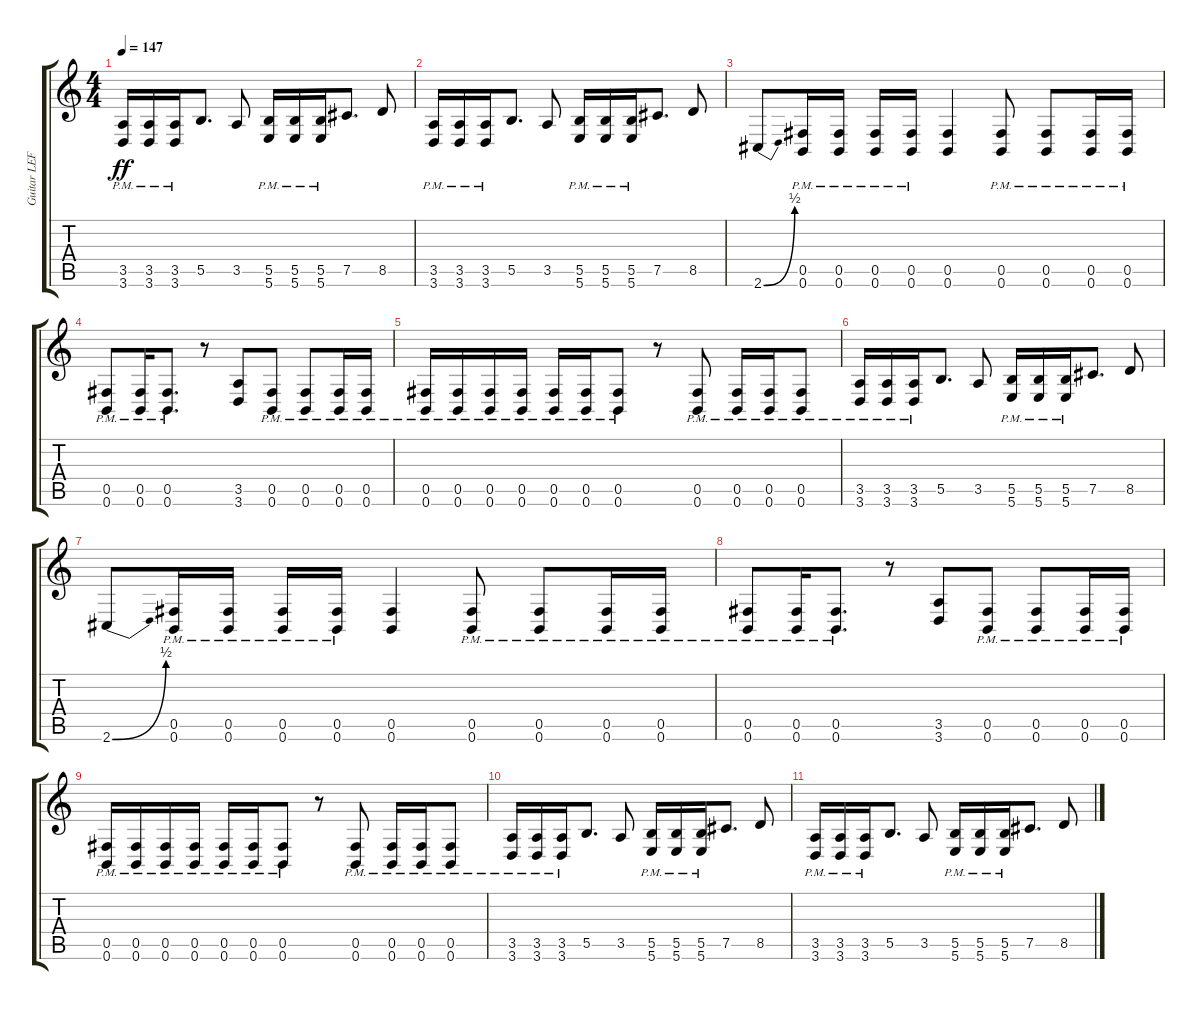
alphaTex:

\track ("Guitar LEFT" "Guitar LEF") {instrument overdrivenguitar}
\staff {score tabs}
\tuning (Db4 Ab3 E3 B2 Gb2 B1) {hide}
\ts (4 4)
\tempo 147
\clef g2
\ks c
(3.5{pm} 3.6{pm}).16{dy ff} (3.5{pm} 3.6{pm}).16 (3.5{pm} 3.6{pm}).16 5.5.8{d} 3.5.8 (5.5{pm} 5.6{pm}).16 (5.5{pm} 5.6{pm}).16 (5.5{pm} 5.6{pm}).16 7.5.8{d} 8.5.8 |
(3.5{pm} 3.6{pm}).16 (3.5{pm} 3.6{pm}).16 (3.5{pm} 3.6{pm}).16 5.5.8{d} 3.5.8 (5.5{pm} 5.6{pm}).16 (5.5{pm} 5.6{pm}).16 (5.5{pm} 5.6{pm}).16 7.5.8{d} 8.5.8 |
2.6{be (bend 0 0 60 2)}.8 (0.5{pm} 0.6{pm}).16 (0.5{pm} 0.6{pm}).16 (0.5{pm} 0.6{pm}).16 (0.5{pm} 0.6{pm}).16 (0.5 0.6).4 (0.5{pm} 0.6{pm}).8 (0.5{pm} 0.6{pm}).8 (0.5{pm} 0.6{pm}).16 (0.5{pm} 0.6{pm}).16 |
(0.5{pm} 0.6{pm}).8 (0.5{pm} 0.6{pm}).16 (0.5{pm} 0.6{pm}).8{d} r.8 (3.5 3.6).8 (0.5{pm} 0.6{pm}).8 (0.5{pm} 0.6{pm}).8 (0.5{pm} 0.6{pm}).16 (0.5{pm} 0.6{pm}).16 |
(0.5{pm} 0.6{pm}).16 (0.5{pm} 0.6{pm}).16 (0.5{pm} 0.6{pm}).16 (0.5{pm} 0.6{pm}).16 (0.5{pm} 0.6{pm}).16 (0.5{pm} 0.6{pm}).16 (0.5{pm} 0.6{pm}).8 r.8 (0.5{pm} 0.6{pm}).8 (0.5{pm} 0.6{pm}).16 (0.5{pm} 0.6{pm}).16 (0.5{pm} 0.6{pm}).8 |
(3.5{pm} 3.6{pm}).16 (3.5{pm} 3.6{pm}).16 (3.5{pm} 3.6{pm}).16 5.5.8{d} 3.5.8 (5.5{pm} 5.6{pm}).16 (5.5{pm} 5.6{pm}).16 (5.5{pm} 5.6{pm}).16 7.5.8{d} 8.5.8 |
2.6{be (bend 0 0 60 2)}.8 (0.5{pm} 0.6{pm}).16 (0.5{pm} 0.6{pm}).16 (0.5{pm} 0.6{pm}).16 (0.5{pm} 0.6{pm}).16 (0.5 0.6).4 (0.5{pm} 0.6{pm}).8 (0.5{pm} 0.6{pm}).8 (0.5{pm} 0.6{pm}).16 (0.5{pm} 0.6{pm}).16 |
(0.5{pm} 0.6{pm}).8 (0.5{pm} 0.6{pm}).16 (0.5{pm} 0.6{pm}).8{d} r.8 (3.5 3.6).8 (0.5{pm} 0.6{pm}).8 (0.5{pm} 0.6{pm}).8 (0.5{pm} 0.6{pm}).16 (0.5{pm} 0.6{pm}).16 |
(0.5{pm} 0.6{pm}).16 (0.5{pm} 0.6{pm}).16 (0.5{pm} 0.6{pm}).16 (0.5{pm} 0.6{pm}).16 (0.5{pm} 0.6{pm}).16 (0.5{pm} 0.6{pm}).16 (0.5{pm} 0.6{pm}).8 r.8 (0.5{pm} 0.6{pm}).8 (0.5{pm} 0.6{pm}).16 (0.5{pm} 0.6{pm}).16 (0.5{pm} 0.6{pm}).8 |
(3.5{pm} 3.6{pm}).16 (3.5{pm} 3.6{pm}).16 (3.5{pm} 3.6{pm}).16 5.5.8{d} 3.5.8 (5.5{pm} 5.6{pm}).16 (5.5{pm} 5.6{pm}).16 (5.5{pm} 5.6{pm}).16 7.5.8{d} 8.5.8 |
(3.5{pm} 3.6{pm}).16 (3.5{pm} 3.6{pm}).16 (3.5{pm} 3.6{pm}).16 5.5.8{d} 3.5.8 (5.5{pm} 5.6{pm}).16 (5.5{pm} 5.6{pm}).16 (5.5{pm} 5.6{pm}).16 7.5.8{d} 8.5.8
